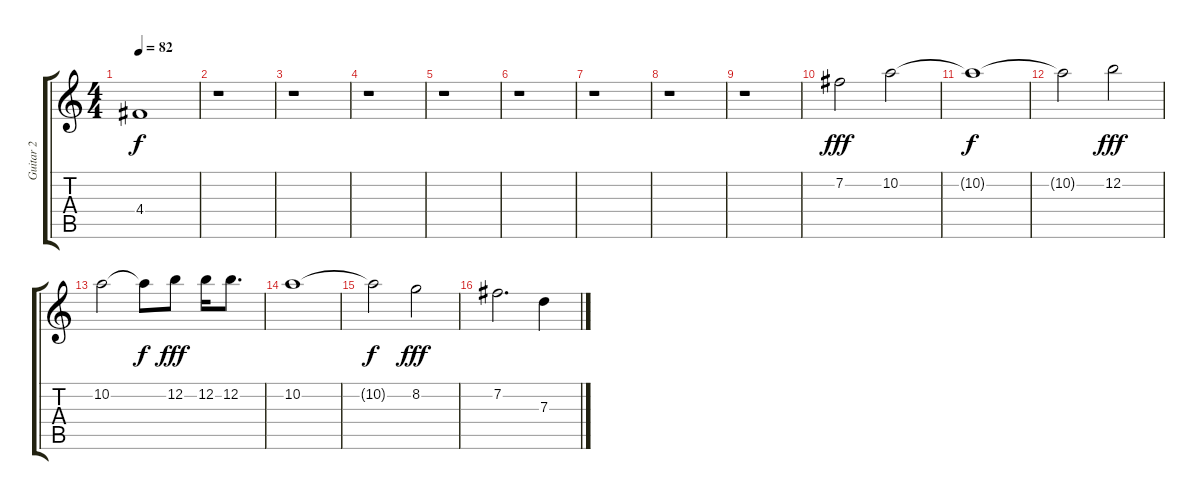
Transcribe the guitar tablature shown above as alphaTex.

\track ("Guitar 2" "Guitar 2") {instrument overdrivenguitar}
\staff {score tabs}
\tuning (E4 B3 G3 D3 A2 E2) {hide}
\ts (4 4)
\tempo 82
\clef g2
\ks c
4.4{t}.1{dy f} |
r.1 |
r.1 |
r.1 |
r.1 |
r.1 |
r.1 |
r.1 |
r.1 |
7.2.2{dy fff} 10.2.2 |
10.2{t}.1{dy f} |
10.2{t}.2 12.2.2{dy fff} |
10.2.2 10.2{t}.8{dy f} 12.2.8{dy fff} 12.2.16 12.2.8{d} |
10.2.1 |
10.2{t}.2{dy f} 8.2.2{dy fff} |
7.2.2{d} 7.3.4
